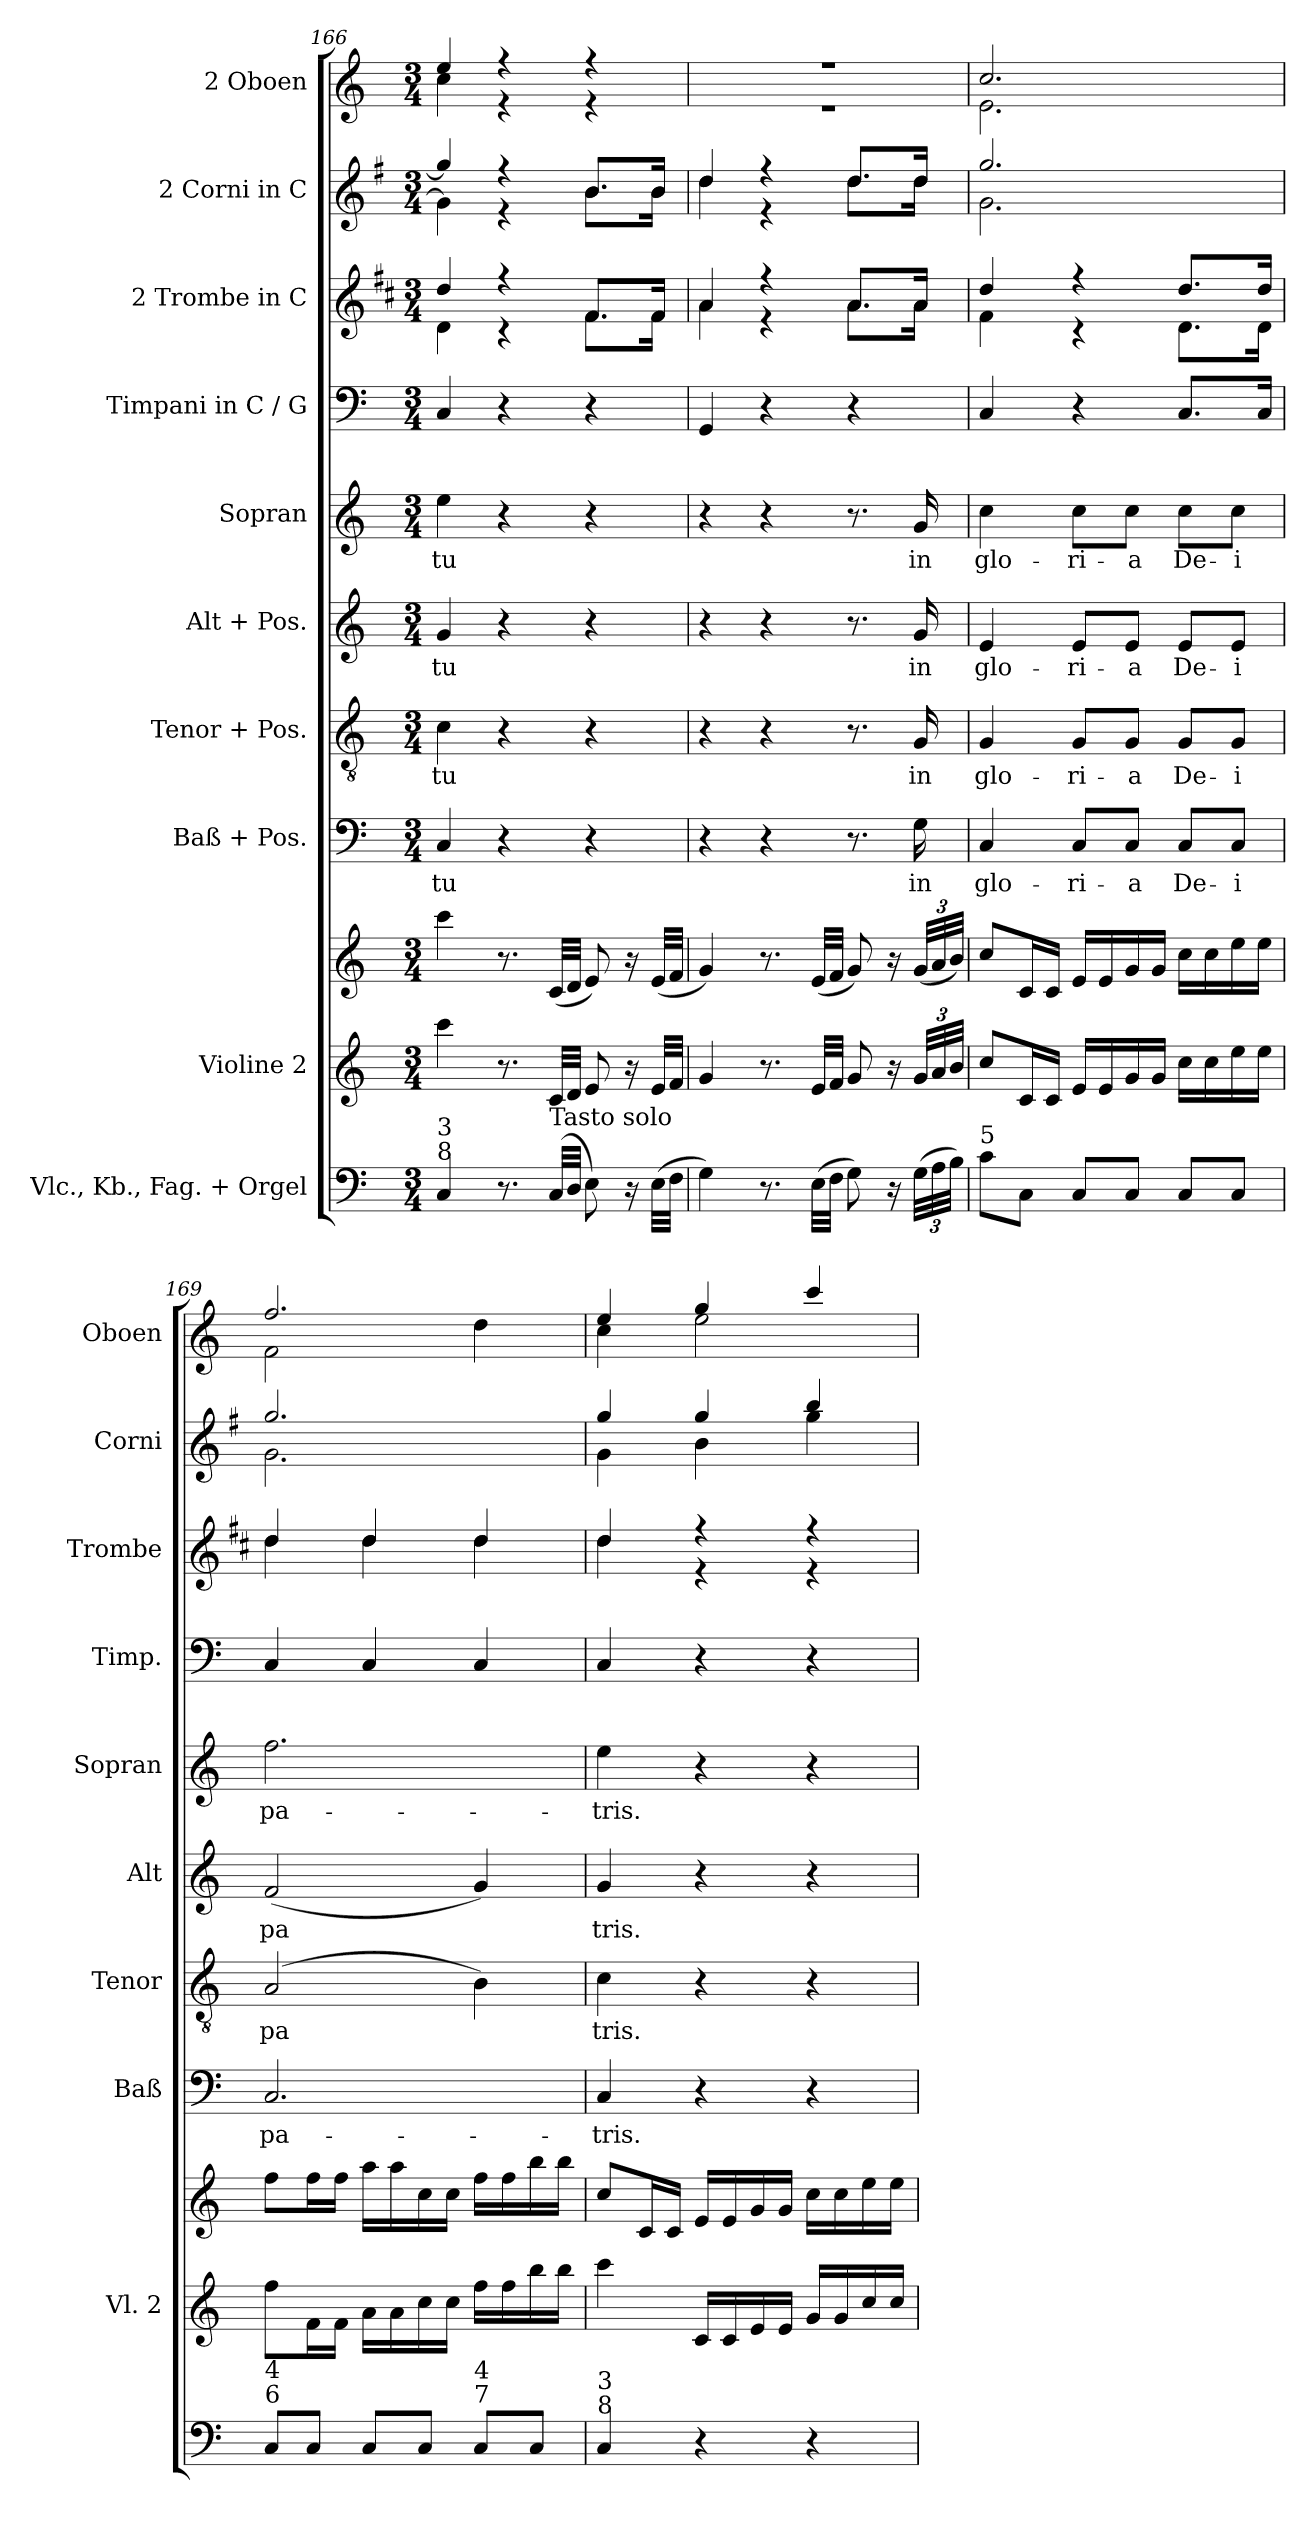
**kern	**kern	**kern	**kern	**text	**kern	**text	**kern	**text	**kern	**text	**kern	**kern	**kern	**kern
*part10	*part9	*part9	*part8	*part8	*part7	*part7	*part6	*part6	*part5	*part5	*part4	*part3	*part2	*part1
*staff11	*staff10	*staff9	*staff8	*staff8	*staff7	*staff7	*staff6	*staff6	*staff5	*staff5	*staff4	*staff3	*staff2	*staff1
*I"Vlc., Kb., Fag. + Orgel	*I"Violine 2	*	*I"Baß + Pos.	*	*I"Tenor + Pos.	*	*I"Alt + Pos.	*	*I"Sopran	*	*I"Timpani in C / G	*I"2 Trombe in C	*I"2 Corni in C	*I"2 Oboen
*	*I'Vl. 2	*	*I'Baß	*	*I'Tenor	*	*I'Alt	*	*I'Sopran	*	*I'Timp.	*I'Trombe	*I'Corni	*I'Oboen
*clefF4	*clefG2	*clefG2	*clefF4	*	*clefGv2	*	*clefG2	*	*clefG2	*	*clefF4	*clefG2	*clefG2	*clefG2
*	*	*	*	*	*	*	*	*	*	*	*	*ITrd1c2	*ITrd4c7	*
*k[]	*k[]	*k[]	*k[]	*	*k[]	*	*k[]	*	*k[]	*	*k[]	*k[]	*k[]	*k[]
*M3/4	*M3/4	*M3/4	*M3/4	*	*M3/4	*	*M3/4	*	*M3/4	*	*M3/4	*M3/4	*M3/4	*M3/4
=166	=166	=166	=166	=166	=166	=166	=166	=166	=166	=166	=166	=166	=166	=166
!LO:TX:a:t=8	!	!	!	!	!	!	!	!	!	!	!	!	!	!
!LO:TX:a:t=3	!	!	!	!	!	!	!	!	!	!	!	!	!	!
!	!	!	!	!LO:LY:b	!	!LO:LY:b	!	!LO:LY:b	!	!LO:LY:b	!	!	!	!
*	*	*	*	*	*	*	*	*	*	*	*	*^	*^	*^
4C/	4ccc\	4ccc\	4C/	tu	4c\	tu	4g/	tu	4ee\	tu	4C/	4cc/	4c\	4cc/]	4c\]	4ee/	4cc\
8.r	8.r	8.r	4r	.	4r	.	4r	.	4r	.	4r	4r	4r	4r	4r	4r	4r
!LO:TX:a:t=Tasto solo	!	!	!	!	!	!	!	!	!	!	!	!	!	!	!	!	!
(>32C/LLL	32c/LLL	(<32c/LLL	.	.	.	.	.	.	.	.	.	.	.	.	.	.	.
32D/JJJ	32d/JJJ	32d/JJJ	.	.	.	.	.	.	.	.	.	.	.	.	.	.	.
8E\)	8e/	8e/)	4r	.	4r	.	4r	.	4r	.	4r	8.e/L	8.e\L	8.e/L	8.e\L	4r	4r
16r	16r	16r	.	.	.	.	.	.	.	.	.	.	.	.	.	.	.
(>32E\LLL	32e/LLL	(<32e/LLL	.	.	.	.	.	.	.	.	.	16e/Jk	16e\Jk	16e/Jk	16e\Jk	.	.
32F\JJJ	32f/JJJ	32f/JJJ	.	.	.	.	.	.	.	.	.	.	.	.	.	.	.
=167	=167	=167	=167	=167	=167	=167	=167	=167	=167	=167	=167	=167	=167	=167	=167	=167	=167
4G\)	4g/	4g/)	4r	.	4r	.	4r	.	4r	.	4GG/	4g/	4g\	4g/	4g\	2.r	2.r
8.r	8.r	8.r	4r	.	4r	.	4r	.	4r	.	4r	4r	4r	4r	4r	.	.
(>32E\LLL	32e/LLL	(<32e/LLL	.	.	.	.	.	.	.	.	.	.	.	.	.	.	.
32F\JJJ	32f/JJJ	32f/JJJ	.	.	.	.	.	.	.	.	.	.	.	.	.	.	.
8G\)	8g/	8g/)	8.r	.	8.r	.	8.r	.	8.r	.	4r	8.g/L	8.g\L	8.g/L	8.g\L	.	.
16r	16r	16r	.	.	.	.	.	.	.	.	.	.	.	.	.	.	.
*Xbrackettup	*Xbrackettup	*Xbrackettup	*	*	*	*	*	*	*	*	*	*	*	*	*	*	*
!	!	!	!	!LO:LY:b	!	!LO:LY:b	!	!LO:LY:b	!	!LO:LY:b	!	!	!	!	!	!	!
(>48G\LLL	48g/LLL	(<48g/LLL	16G\	in	16G/	in	16g/	in	16g/	in	.	16g/Jk	16g\Jk	16g/Jk	16g\Jk	.	.
48A\	48a/	48a/	.	.	.	.	.	.	.	.	.	.	.	.	.	.	.
48B\JJJ)	48b/JJJ	48b/JJJ)	.	.	.	.	.	.	.	.	.	.	.	.	.	.	.
=168	=168	=168	=168	=168	=168	=168	=168	=168	=168	=168	=168	=168	=168	=168	=168	=168	=168
!LO:TX:a:t=5	!	!	!	!	!	!	!	!	!	!	!	!	!	!	!	!	!
!	!	!	!	!LO:LY:b	!	!LO:LY:b	!	!LO:LY:b	!	!LO:LY:b	!	!	!	!	!	!	!
8c\L	8cc/L	8cc/L	4C/	glo-	4G/	glo-	4e/	glo-	4cc\	glo-	4C/	4cc/	4e\	2.cc/	2.c\	2.cc/	2.e\
8C\J	16c/L	16c/L	.	.	.	.	.	.	.	.	.	.	.	.	.	.	.
.	16c/JJ	16c/JJ	.	.	.	.	.	.	.	.	.	.	.	.	.	.	.
!	!	!	!	!LO:LY:b	!	!LO:LY:b	!	!LO:LY:b	!	!LO:LY:b	!	!	!	!	!	!	!
8C/L	16e/LL	16e/LL	8C/L	ri-	8G/L	ri-	8e/L	ri-	8cc\L	ri-	4r	4r	4r	.	.	.	.
.	16e/	16e/	.	.	.	.	.	.	.	.	.	.	.	.	.	.	.
!	!	!	!	!LO:LY:b	!	!LO:LY:b	!	!LO:LY:b	!	!LO:LY:b	!	!	!	!	!	!	!
8C/J	16g/	16g/	8C/J	a	8G/J	a	8e/J	a	8cc\J	a	.	.	.	.	.	.	.
.	16g/JJ	16g/JJ	.	.	.	.	.	.	.	.	.	.	.	.	.	.	.
!	!	!	!	!LO:LY:b	!	!LO:LY:b	!	!LO:LY:b	!	!LO:LY:b	!	!	!	!	!	!	!
8C/L	16cc\LL	16cc\LL	8C/L	De-	8G/L	De-	8e/L	De-	8cc\L	De-	8.C/L	8.cc/L	8.c\L	.	.	.	.
.	16cc\	16cc\	.	.	.	.	.	.	.	.	.	.	.	.	.	.	.
!	!	!	!	!LO:LY:b	!	!LO:LY:b	!	!LO:LY:b	!	!LO:LY:b	!	!	!	!	!	!	!
8C/J	16ee\	16ee\	8C/J	i	8G/J	i	8e/J	i	8cc\J	i	.	.	.	.	.	.	.
.	16ee\JJ	16ee\JJ	.	.	.	.	.	.	.	.	16C/Jk	16cc/Jk	16c\Jk	.	.	.	.
!!LO:PB:g=z	!!
=169	=169	=169	=169	=169	=169	=169	=169	=169	=169	=169	=169	=169	=169	=169	=169	=169	=169
!LO:TX:a:t=6	!	!	!	!	!	!	!	!	!	!	!	!	!	!	!	!	!
!LO:TX:a:t=4	!	!	!	!	!	!	!	!	!	!	!	!	!	!	!	!	!
!	!	!	!	!LO:LY:b	!	!LO:LY:b	!	!LO:LY:b	!	!LO:LY:b	!	!	!	!	!	!	!
8C/L	8ff\L	8ff\L	2.C/	pa-	(>2A/	pa	(<2f/	pa	2.ff\	pa-	4C/	4cc/	4cc\	2.cc/	2.c\	2.ff/	2f\
8C/J	16f\L	16ff\L	.	.	.	.	.	.	.	.	.	.	.	.	.	.	.
.	16f\JJ	16ff\JJ	.	.	.	.	.	.	.	.	.	.	.	.	.	.	.
8C/L	16a\LL	16aa\LL	.	.	.	.	.	.	.	.	4C/	4cc/	4cc\	.	.	.	.
.	16a\	16aa\	.	.	.	.	.	.	.	.	.	.	.	.	.	.	.
8C/J	16cc\	16cc\	.	.	.	.	.	.	.	.	.	.	.	.	.	.	.
.	16cc\JJ	16cc\JJ	.	.	.	.	.	.	.	.	.	.	.	.	.	.	.
!LO:TX:a:t=7	!	!	!	!	!	!	!	!	!	!	!	!	!	!	!	!	!
!LO:TX:a:t=4	!	!	!	!	!	!	!	!	!	!	!	!	!	!	!	!	!
8C/L	16ff\LL	16ff\LL	.	.	4B\)	.	4g/)	.	.	.	4C/	4cc/	4cc\	.	.	.	4dd\
.	16ff\	16ff\	.	.	.	.	.	.	.	.	.	.	.	.	.	.	.
8C/J	16bb\	16bb\	.	.	.	.	.	.	.	.	.	.	.	.	.	.	.
.	16bb\JJ	16bb\JJ	.	.	.	.	.	.	.	.	.	.	.	.	.	.	.
=170	=170	=170	=170	=170	=170	=170	=170	=170	=170	=170	=170	=170	=170	=170	=170	=170	=170
!LO:TX:a:t=8	!	!	!	!	!	!	!	!	!	!	!	!	!	!	!	!	!
!LO:TX:a:t=3	!	!	!	!	!	!	!	!	!	!	!	!	!	!	!	!	!
!	!	!	!	!LO:LY:b	!	!LO:LY:b	!	!LO:LY:b	!	!LO:LY:b	!	!	!	!	!	!	!
4C/	4ccc\	8cc/L	4C/	tris.	4c\	tris.	4g/	tris.	4ee\	tris.	4C/	4cc/	4cc\	4cc/	4c\	4ee/	4cc\
.	.	16c/L	.	.	.	.	.	.	.	.	.	.	.	.	.	.	.
.	.	16c/JJ	.	.	.	.	.	.	.	.	.	.	.	.	.	.	.
4r	16c/LL	16e/LL	4r	.	4r	.	4r	.	4r	.	4r	4r	4r	4cc/	4e\	4gg/	2ee\
.	16c/	16e/	.	.	.	.	.	.	.	.	.	.	.	.	.	.	.
.	16e/	16g/	.	.	.	.	.	.	.	.	.	.	.	.	.	.	.
.	16e/JJ	16g/JJ	.	.	.	.	.	.	.	.	.	.	.	.	.	.	.
4r	16g/LL	16cc\LL	4r	.	4r	.	4r	.	4r	.	4r	4r	4r	4ee/	4cc\	4ccc/	.
.	16g/	16cc\	.	.	.	.	.	.	.	.	.	.	.	.	.	.	.
.	16cc/	16ee\	.	.	.	.	.	.	.	.	.	.	.	.	.	.	.
.	16cc/JJ	16ee\JJ	.	.	.	.	.	.	.	.	.	.	.	.	.	.	.
*	*	*	*	*	*	*	*	*	*	*	*	*v	*v	*	*	*v	*v
*	*	*	*	*	*	*	*	*	*	*	*	*	*v	*v	*
=	=	=	=	=	=	=	=	=	=	=	=	=	=	=
*-	*-	*-	*-	*-	*-	*-	*-	*-	*-	*-	*-	*-	*-	*-
